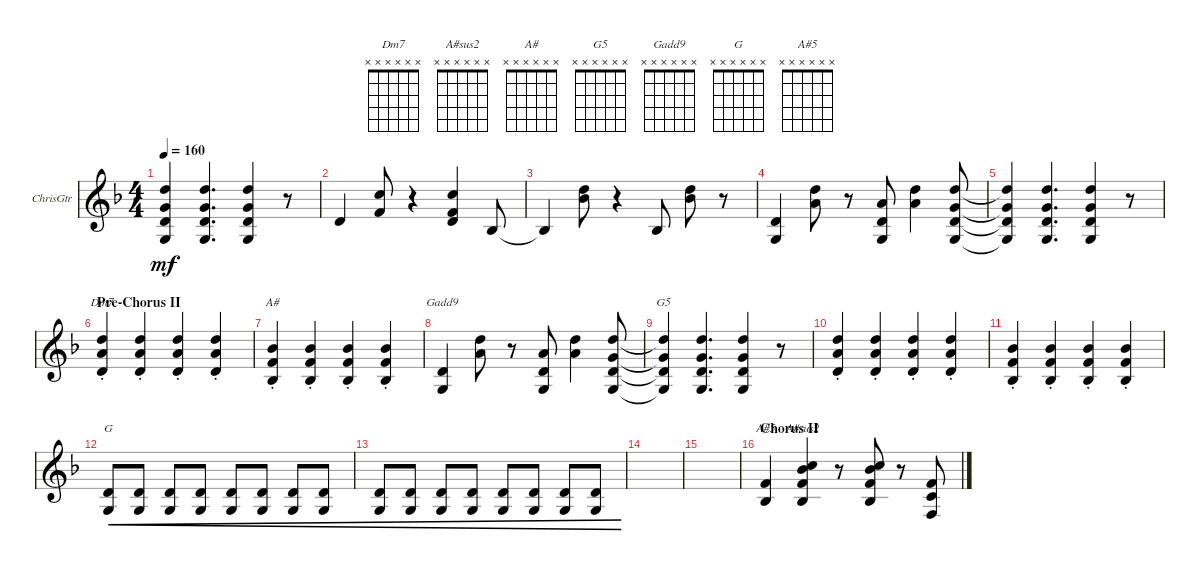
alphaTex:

\defaultSystemsLayout 4
\bracketExtendMode groupsimilarinstruments
\firstSystemTrackNameOrientation horizontal
\otherSystemsTrackNameOrientation horizontal
\track ("Rhythm Guitar" "ChrisGtr") {instrument distortionguitar}
\staff {score}
\tuning (E4 B3 G3 D3 A2 D2)
\chord ("Dm7" x x x x x x)
\chord ("A#sus2" x x x x x x)
\chord ("A#" x x x x x x)
\chord ("G5" x x x x x x)
\chord ("Gadd9" x x x x x x)
\chord ("G" x x x x x x)
\chord ("A#5" x x x x x x)
\ts (4 4)
\tempo 160
\clef g2
\ks dminor
(5.5{t} 5.6{t} 5.4{t} 7.3{t}).4{dy mf} (5.6 5.5 5.4 7.3).4{d} (5.6 5.5 5.4 7.3).4 r.8 |
5.5.4 (3.4 5.3).8 r.4 (5.3 3.4 5.5).4 8.6.8 |
8.6{t}.4 (8.4 7.3).8 r.4 8.6.8 (8.4 7.3).8 r.8 |
(5.5 5.6).4 (7.4 7.3).8 r.8 (5.6 5.5 7.4).8 (7.4 7.3).4 (5.6 5.5 5.4 7.3).8 |
(5.5{t} 5.6{t} 5.4{t} 7.3{t}).4 (5.6 5.5 5.4 7.3).4{d} (5.6 5.5 5.4 7.3).4 r.8 |
\section ("" "Pre-Chorus II")
(5.5{st} 7.4{st} 7.3{st}).4{ch "Dm7"} (5.5{st} 7.4{st} 7.3{st}).4 (5.5{st} 7.4{st} 7.3{st}).4 (7.3{st} 7.4{st} 5.5{st}).4 |
(8.6{st} 8.5{st} 8.4{st}).4{ch "A#"} (8.4{st} 8.5{st} 8.6{st}).4 (8.6{st} 8.5{st} 8.4{st}).4 (8.4{st} 8.5{st} 8.6{st}).4 |
(5.5 5.6).4{ch "Gadd9"} (7.4 7.3).8 r.8 (5.6 5.5 7.4).8 (7.4 7.3).4 (5.6 5.5 5.4 7.3).8 |
(5.5{t} 5.6{t} 5.4{t} 7.3{t}).4{ch "G5"} (5.6 5.5 5.4 7.3).4{d} (5.6 5.5 5.4 7.3).4 r.8 |
(5.5{st} 7.4{st} 7.3{st}).4 (5.5{st} 7.4{st} 7.3{st}).4 (5.5{st} 7.4{st} 7.3{st}).4 (7.3{st} 7.4{st} 5.5{st}).4 |
(8.6{st} 8.5{st} 8.4{st}).4 (8.4{st} 8.5{st} 8.6{st}).4 (8.6{st} 8.5{st} 8.4{st}).4 (8.4{st} 8.5{st} 8.6{st}).4 |
(5.6{pm} 5.5{pm}).8{ch "G" cre} (5.6{pm} 5.5{pm}).8{cre} (5.6{pm} 5.5{pm}).8{cre} (5.6{pm} 5.5{pm}).8{cre} (5.6{pm} 5.5{pm}).8{cre} (5.6{pm} 5.5{pm}).8{cre} (5.6{pm} 5.5{pm}).8{cre} (5.6{pm} 5.5{pm}).8{cre} |
(5.6 5.5).8{cre} (5.6 5.5).8{cre} (5.6 5.5).8{cre} (5.6 5.5).8{cre} (5.6 5.5).8{cre} (5.6 5.5).8{cre} (5.6 5.5).8{cre} (5.6 5.5).8{cre} |
|
|
\section ("" "Chorus II")
(1.5 3.4).4{ch "A#5"} (1.5 3.4 3.3 1.2).4{ch "A#sus2"} r.8 (1.5 3.4 3.3 1.2).8 r.8 (3.6 3.5 3.4).8
